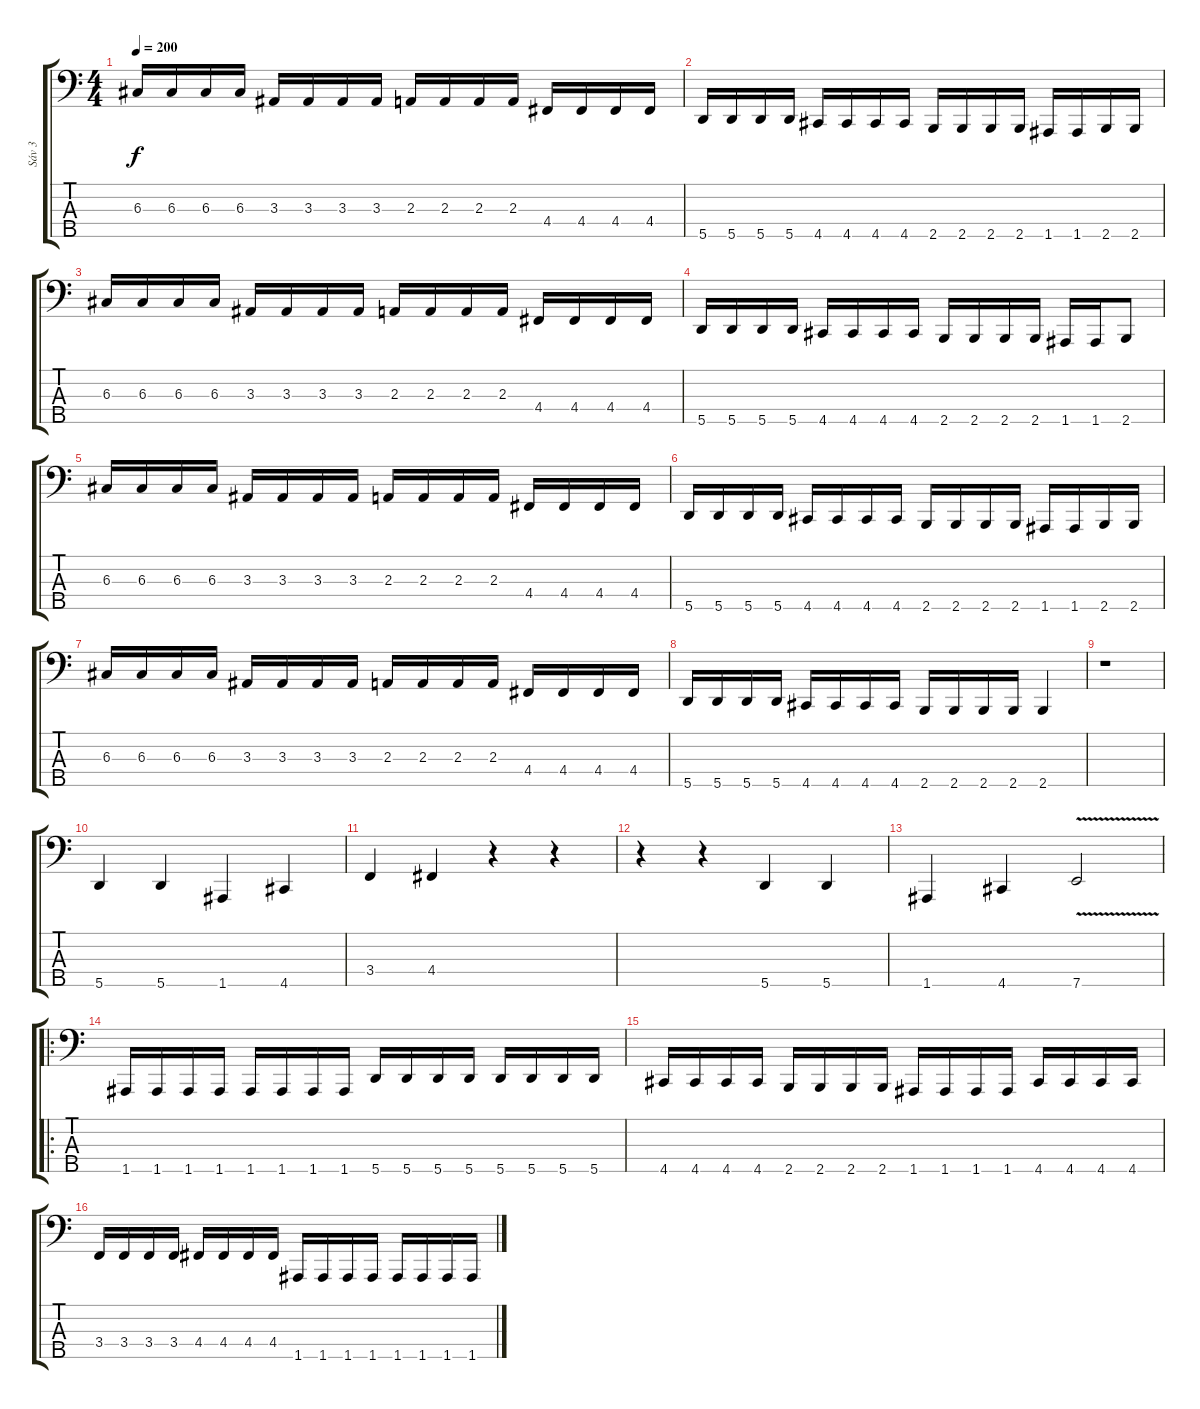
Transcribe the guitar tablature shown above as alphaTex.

\track ("Sáv 3" "Sáv 3") {instrument electricbasspick}
\staff {score tabs}
\tuning (F2 C2 G1 D1 A0) {hide}
\ts (4 4)
\tempo 200
\clef f4
\ks c
6.3.16{dy f instrument electricbasspick} 6.3.16 6.3.16 6.3.16 3.3.16 3.3.16 3.3.16 3.3.16 2.3.16 2.3.16 2.3.16 2.3.16 4.4.16 4.4.16 4.4.16 4.4.16 |
5.5.16 5.5.16 5.5.16 5.5.16 4.5.16 4.5.16 4.5.16 4.5.16 2.5.16 2.5.16 2.5.16 2.5.16 1.5.16 1.5.16 2.5.16 2.5.16 |
6.3.16 6.3.16 6.3.16 6.3.16 3.3.16 3.3.16 3.3.16 3.3.16 2.3.16 2.3.16 2.3.16 2.3.16 4.4.16 4.4.16 4.4.16 4.4.16 |
5.5.16 5.5.16 5.5.16 5.5.16 4.5.16 4.5.16 4.5.16 4.5.16 2.5.16 2.5.16 2.5.16 2.5.16 1.5.16 1.5.16 2.5.8 |
6.3.16 6.3.16 6.3.16 6.3.16 3.3.16 3.3.16 3.3.16 3.3.16 2.3.16 2.3.16 2.3.16 2.3.16 4.4.16 4.4.16 4.4.16 4.4.16 |
5.5.16 5.5.16 5.5.16 5.5.16 4.5.16 4.5.16 4.5.16 4.5.16 2.5.16 2.5.16 2.5.16 2.5.16 1.5.16 1.5.16 2.5.16 2.5.16 |
6.3.16 6.3.16 6.3.16 6.3.16 3.3.16 3.3.16 3.3.16 3.3.16 2.3.16 2.3.16 2.3.16 2.3.16 4.4.16 4.4.16 4.4.16 4.4.16 |
5.5.16 5.5.16 5.5.16 5.5.16 4.5.16 4.5.16 4.5.16 4.5.16 2.5.16 2.5.16 2.5.16 2.5.16 2.5.4 |
r.1 |
5.5.4 5.5.4 1.5.4 4.5.4 |
3.4.4 4.4.4 r.4 r.4 |
r.4 r.4 5.5.4 5.5.4 |
1.5.4 4.5.4 7.5{v}.2 |
\ro
1.5.16 1.5.16 1.5.16 1.5.16 1.5.16 1.5.16 1.5.16 1.5.16 5.5.16 5.5.16 5.5.16 5.5.16 5.5.16 5.5.16 5.5.16 5.5.16 |
4.5.16 4.5.16 4.5.16 4.5.16 2.5.16 2.5.16 2.5.16 2.5.16 1.5.16 1.5.16 1.5.16 1.5.16 4.5.16 4.5.16 4.5.16 4.5.16 |
3.4.16 3.4.16 3.4.16 3.4.16 4.4.16 4.4.16 4.4.16 4.4.16 1.5.16 1.5.16 1.5.16 1.5.16 1.5.16 1.5.16 1.5.16 1.5.16
